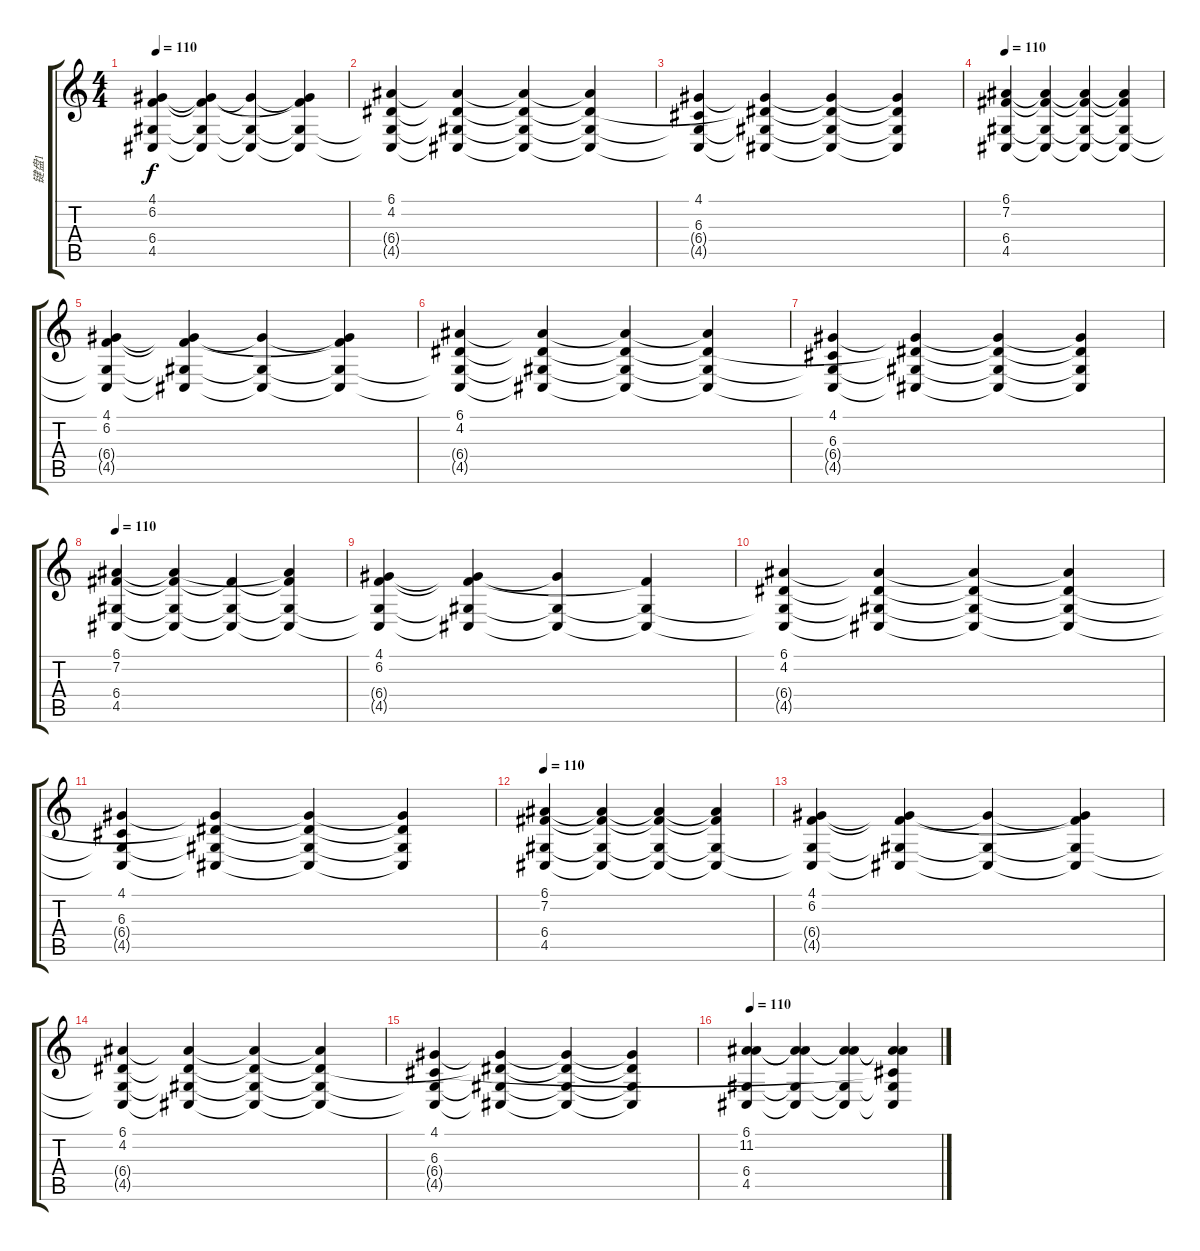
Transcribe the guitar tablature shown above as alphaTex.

\track ("键盘1" "键盘1") {instrument synthstrings2}
\staff {score tabs}
\tuning (E4 B3 G3 D3 A2 E2) {hide}
\ts (4 4)
\tempo 110
\clef g2
\ks c
(4.1 6.2 6.4{t} 4.5{t}).4{dy f} (4.1{t} 6.2{t} 6.4{t} 4.5{t}).4 (4.1{t} 6.4{t} 4.5{t}).4 (4.1{t} 6.2{t} 6.4{t} 4.5{t}).4 |
(6.1 4.2 6.4{t} 4.5{t}).4 (6.1{t} 4.2{t} 6.4{t} 4.5{t}).4 (6.1{t} 4.2{t} 6.4{t} 4.5{t}).4 (6.1{t} 4.2{t} 6.4{t} 4.5{t}).4 |
(4.1 6.3 6.4{t} 4.5{t}).4 (4.1{t} 4.2{t} 6.4{t} 4.5{t}).4 (4.1{t} 4.2{t} 6.4{t} 4.5{t}).4 (4.1{t} 4.2{t} 6.4{t} 4.5{t}).4 |
\tempo 110
(6.1 7.2 6.4 4.5).4 (6.1{t} 7.2{t} 6.4{t} 4.5{t}).4 (6.1{t} 7.2{t} 6.4{t} 4.5{t}).4 (6.1{t} 7.2{t} 6.4{t} 4.5{t}).4 |
(4.1 6.2 6.4{t} 4.5{t}).4 (4.1{t} 6.2{t} 6.4{t} 4.5{t}).4 (4.1{t} 6.4{t} 4.5{t}).4 (4.1{t} 6.2{t} 6.4{t} 4.5{t}).4 |
(6.1 4.2 6.4{t} 4.5{t}).4 (6.1{t} 4.2{t} 6.4{t} 4.5{t}).4 (6.1{t} 4.2{t} 6.4{t} 4.5{t}).4 (6.1{t} 4.2{t} 6.4{t} 4.5{t}).4 |
(4.1 6.3 6.4{t} 4.5{t}).4 (4.1{t} 4.2{t} 6.4{t} 4.5{t}).4 (4.1{t} 4.2{t} 6.4{t} 4.5{t}).4 (4.1{t} 4.2{t} 6.4{t} 4.5{t}).4 |
\tempo 110
(6.1 7.2 6.4 4.5).4 (6.1{t} 7.2{t} 6.4{t} 4.5{t}).4 (7.2{t} 6.4{t} 4.5{t}).4 (6.1{t} 7.2{t} 6.4{t} 4.5{t}).4 |
(4.1 6.2 6.4{t} 4.5{t}).4 (4.1{t} 6.2{t} 6.4{t} 4.5{t}).4 (4.1{t} 6.4{t} 4.5{t}).4 (6.2{t} 6.4{t} 4.5{t}).4 |
(6.1 4.2 6.4{t} 4.5{t}).4 (6.1{t} 4.2{t} 6.4{t} 4.5{t}).4 (6.1{t} 4.2{t} 6.4{t} 4.5{t}).4 (6.1{t} 4.2{t} 6.4{t} 4.5{t}).4 |
(4.1 6.3 6.4{t} 4.5{t}).4 (4.1{t} 4.2{t} 6.4{t} 4.5{t}).4 (4.1{t} 4.2{t} 6.4{t} 4.5{t}).4 (4.1{t} 4.2{t} 6.4{t} 4.5{t}).4 |
\tempo 110
(6.1 7.2 6.4 4.5).4{volume 9} (6.1{t} 7.2{t} 6.4{t} 4.5{t}).4 (6.1{t} 7.2{t} 6.4{t} 4.5{t}).4 (6.1{t} 7.2{t} 6.4{t} 4.5{t}).4 |
(4.1 6.2 6.4{t} 4.5{t}).4 (4.1{t} 6.2{t} 6.4{t} 4.5{t}).4 (4.1{t} 6.4{t} 4.5{t}).4 (4.1{t} 6.2{t} 6.4{t} 4.5{t}).4 |
(6.1 4.2 6.4{t} 4.5{t}).4 (6.1{t} 4.2{t} 6.4{t} 4.5{t}).4 (6.1{t} 4.2{t} 6.4{t} 4.5{t}).4 (6.1{t} 4.2{t} 6.4{t} 4.5{t}).4 |
(4.1 6.3 6.4{t} 4.5{t}).4 (4.1{t} 4.2{t} 6.4{t} 4.5{t}).4 (4.1{t} 4.2{t} 6.4{t} 4.5{t}).4 (4.1{t} 4.2{t} 6.4{t} 4.5{t}).4 |
\tempo 110
(6.1 11.2 6.4 4.5).4 (6.1{t} 11.2{t} 6.4{t} 4.5{t}).4 (6.1{t} 11.2{t} 6.4{t} 4.5{t}).4 (6.1{t} 11.2{t} 6.3{t} 6.4{t} 4.5{t}).4
